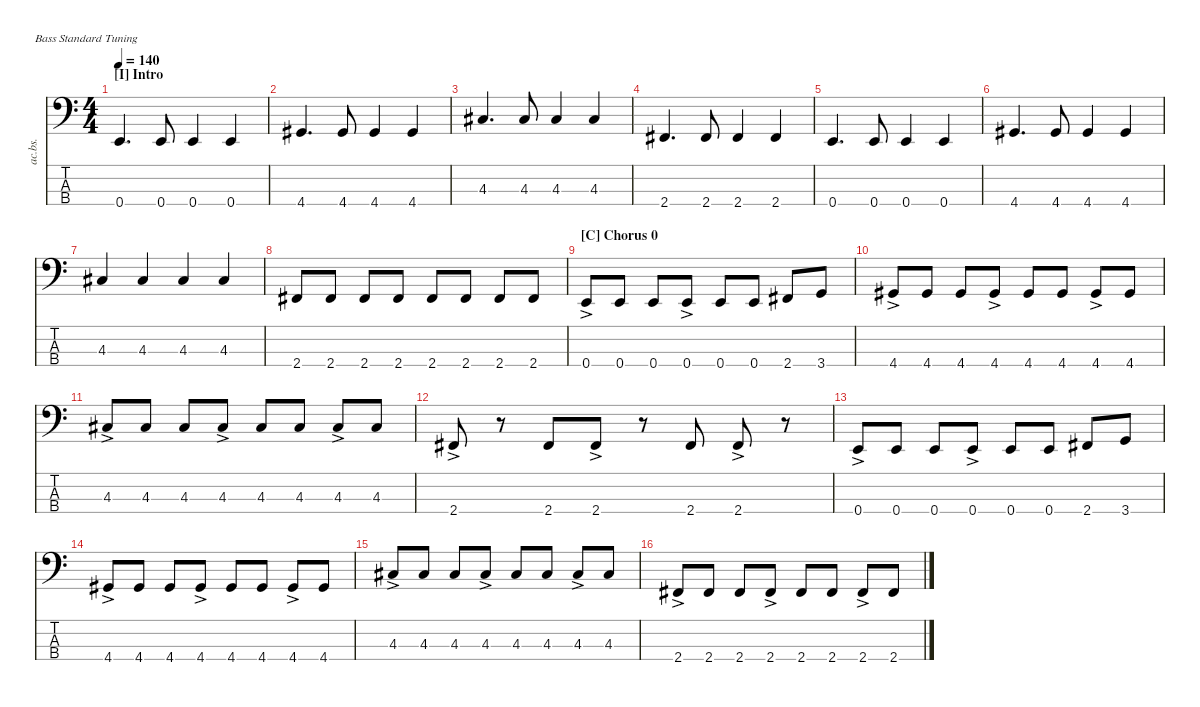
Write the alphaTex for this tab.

\defaultSystemsLayout 4
\hideDynamics
\bracketExtendMode nobrackets
\otherSystemsTrackNameOrientation horizontal
\track ("Acoustic Bass" "ac.bs.") {instrument acousticbass}
\staff {score tabs}
\tuning (G2 D2 A1 E1)
\ts (4 4)
\section ("I" "Intro")
\tempo 140
\clef f4
\ks c
0.4.4{d dy mf instrument acousticbass beam Up} 0.4.8{beam Up} 0.4.4{beam Up} 0.4.4{beam Up} |
4.4{acc #}.4{d beam Up} 4.4{acc #}.8{beam Up} 4.4{acc #}.4{beam Up} 4.4{acc #}.4{beam Up} |
4.3{acc #}.4{d beam Up} 4.3{acc #}.8{beam Up} 4.3{acc #}.4{beam Up} 4.3{acc #}.4{beam Up} |
2.4{acc #}.4{d beam Up} 2.4{acc #}.8{beam Up} 2.4{acc #}.4{beam Up} 2.4{acc #}.4{beam Up} |
0.4.4{d beam Up} 0.4.8{beam Up} 0.4.4{beam Up} 0.4.4{beam Up} |
4.4{acc #}.4{d beam Up} 4.4{acc #}.8{beam Up} 4.4{acc #}.4{beam Up} 4.4{acc #}.4{beam Up} |
4.3{acc #}.4{beam Up} 4.3{acc #}.4{beam Up} 4.3{acc #}.4{beam Up} 4.3{acc #}.4{beam Up} |
2.4{acc #}.8{beam Up} 2.4{acc #}.8{beam Up} 2.4{acc #}.8{beam Up} 2.4{acc #}.8{beam Up} 2.4{acc #}.8{beam Up} 2.4{acc #}.8{beam Up} 2.4{acc #}.8{beam Up} 2.4{acc #}.8{beam Up} |
\section ("C" "Chorus 0")
0.4{ac}.8{beam Up} 0.4.8{beam Up} 0.4.8{beam Up} 0.4{ac}.8{beam Up} 0.4.8{beam Up} 0.4.8{beam Up} 2.4{acc #}.8{beam Up} 3.4.8{beam Up} |
4.4{ac acc #}.8{beam Up} 4.4{acc #}.8{beam Up} 4.4{acc #}.8{beam Up} 4.4{ac acc #}.8{beam Up} 4.4{acc #}.8{beam Up} 4.4{acc #}.8{beam Up} 4.4{ac acc #}.8{beam Up} 4.4{acc #}.8{beam Up} |
4.3{ac acc #}.8{beam Up} 4.3{acc #}.8{beam Up} 4.3{acc #}.8{beam Up} 4.3{ac acc #}.8{beam Up} 4.3{acc #}.8{beam Up} 4.3{acc #}.8{beam Up} 4.3{ac acc #}.8{beam Up} 4.3{acc #}.8{beam Up} |
2.4{ac acc #}.8{beam Up} r.8{beam Up} 2.4{acc #}.8{beam Up} 2.4{ac acc #}.8{beam Up} r.8{beam Up} 2.4{acc #}.8{beam Up} 2.4{ac acc #}.8{beam Up} r.8{beam Up} |
0.4{ac}.8{beam Up} 0.4.8{beam Up} 0.4.8{beam Up} 0.4{ac}.8{beam Up} 0.4.8{beam Up} 0.4.8{beam Up} 2.4{acc #}.8{beam Up} 3.4.8{beam Up} |
4.4{ac acc #}.8{beam Up} 4.4{acc #}.8{beam Up} 4.4{acc #}.8{beam Up} 4.4{ac acc #}.8{beam Up} 4.4{acc #}.8{beam Up} 4.4{acc #}.8{beam Up} 4.4{ac acc #}.8{beam Up} 4.4{acc #}.8{beam Up} |
4.3{ac acc #}.8{beam Up} 4.3{acc #}.8{beam Up} 4.3{acc #}.8{beam Up} 4.3{ac acc #}.8{beam Up} 4.3{acc #}.8{beam Up} 4.3{acc #}.8{beam Up} 4.3{ac acc #}.8{beam Up} 4.3{acc #}.8{beam Up} |
2.4{ac acc #}.8{beam Up} 2.4{acc #}.8{beam Up} 2.4{acc #}.8{beam Up} 2.4{ac acc #}.8{beam Up} 2.4{acc #}.8{beam Up} 2.4{acc #}.8{beam Up} 2.4{ac acc #}.8{beam Up} 2.4{acc #}.8{beam Up}
